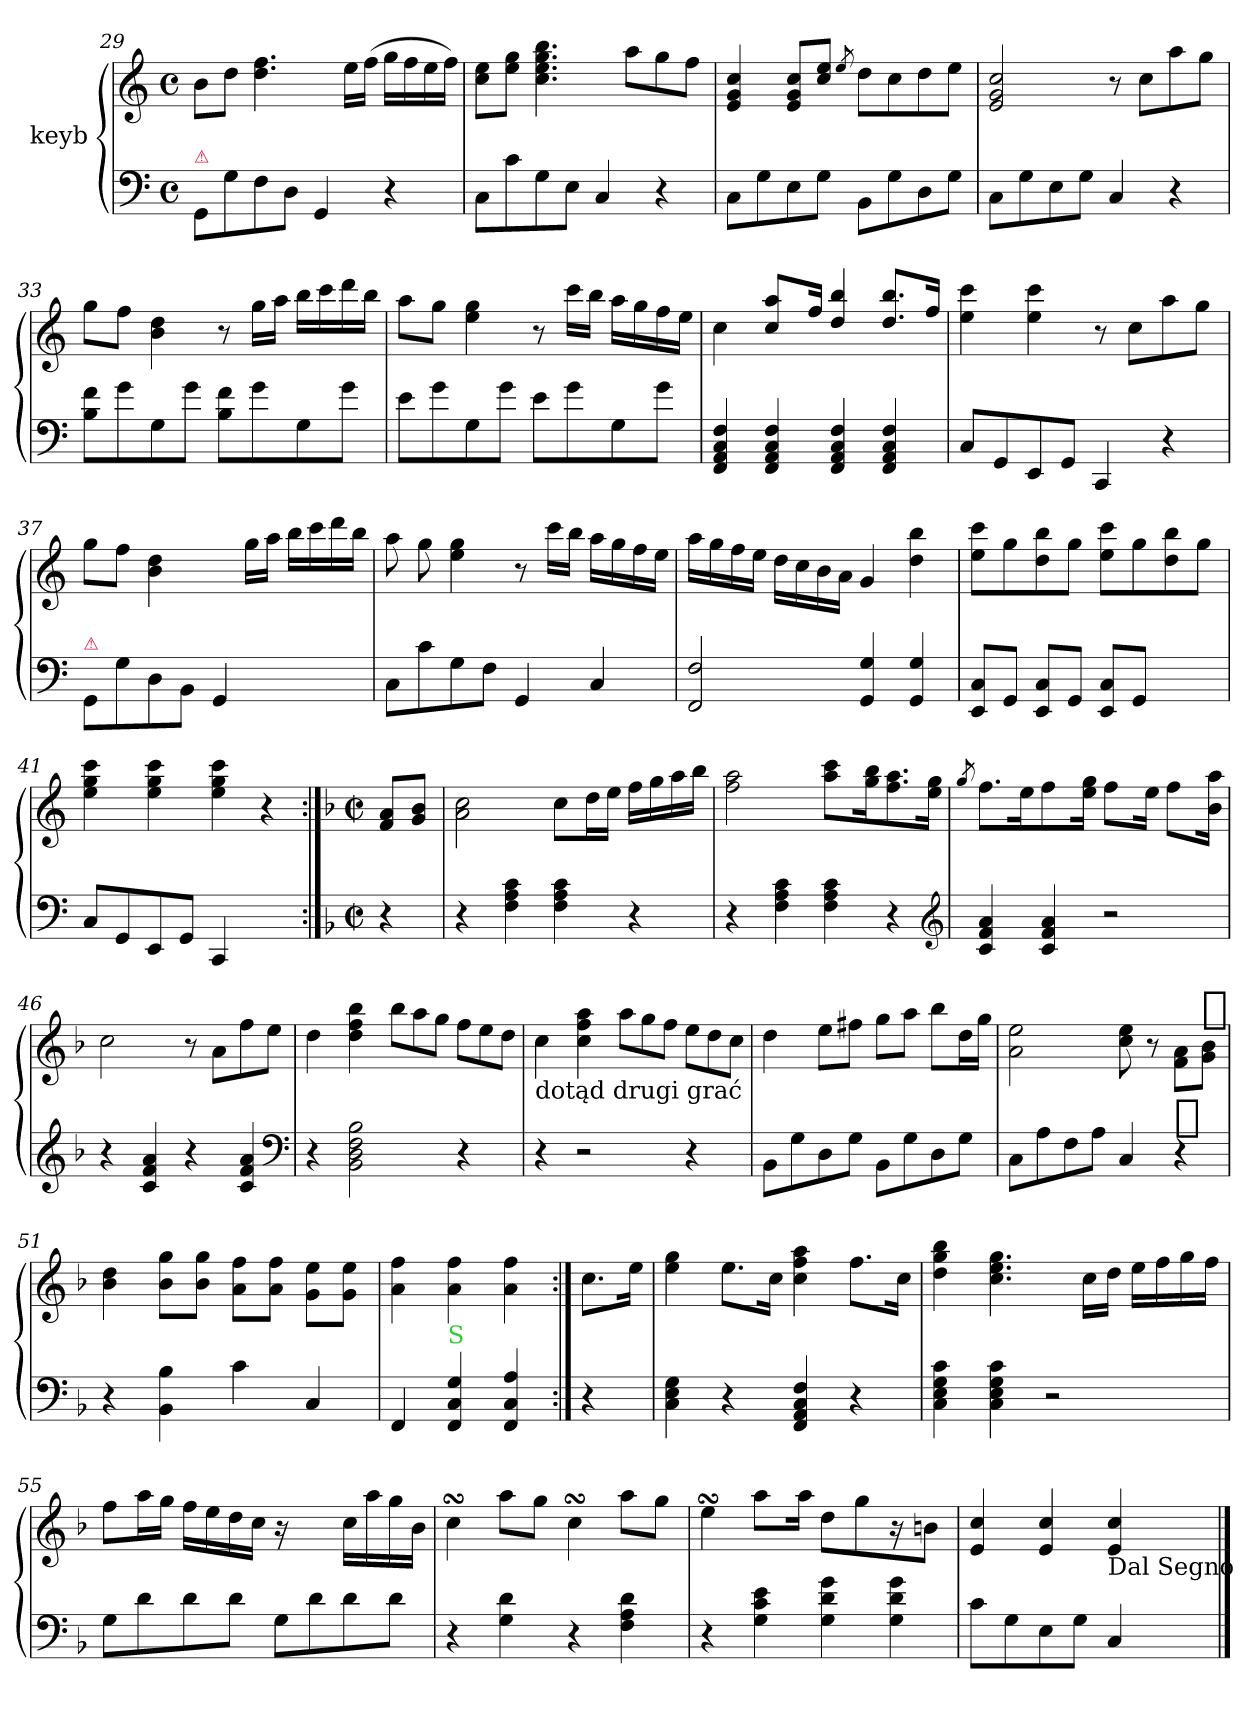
**kern	**kern
*part1	*part1
*staff2	*staff1
*I"keyb	*
*clefF4	*clefG2
*k[]	*k[]
*C:	*C:
*M4/4	*M4/4
*met(c)	*met(c)
=29	=29
!LO:TX:a:color=crimson:t=⚠	!
8GG/L	8b\L
8G\	8dd\J
8F\	4.dd\ 4.ff\
8D\J	.
4GG/	.
.	16ee\LL
.	(16ff\JJ
4r	16gg\LL
.	16ff\
.	16ee\
.	16ff\JJ)
=30	=30
8C\L	8cc\ 8ee\L
8c\	8ee\ 8gg\J
8G\	4.cc\ 4.ee\ 4.gg\ 4.bb\
8E\J	.
4C/	.
.	8aa\L
4r	8gg\
.	8ff\J
=31	=31
8C\L	4e/ 4g/ 4cc/
8G\	.
8E\	8e/ 8g/ 8cc/L
8G\J	8cc/ 8ee/J
.	8qee/
8BB\L	8dd\L
8G\	8cc\
8D\	8dd\
8G\J	8ee\J
=32	=32
8C\L	2e/ 2g/ 2cc/
8G\	.
8E\	.
8G\J	.
4C/	8r
.	8cc\L
4r	8aa\
.	8gg\J
=33	=33
8B\ 8f\L	8gg\L
8g\	8ff\J
8G\	4b\ 4dd\
8g\J	.
8B\ 8f\L	8r
8g\	16gg\LL
.	16aa\JJ
8G\	16bb\LL
.	16ccc\
8g\J	16ddd\
.	16bb\JJ
=34	=34
8e\L	8aa\L
8g\	8gg\J
8G\	4ee\ 4gg\
8g\J	.
8e\L	8r
8g\	16ccc\LL
.	16bb\JJ
8G\	16aa\LL
.	16gg\
8g\J	16ff\
.	16ee\JJ
=35	=35
4FF/ 4AA/ 4C/ 4F/	4cc\
!	!LO:N:vis=8
4FF/ 4AA/ 4C/ 4F/	8.cc/ 8.aa/L
.	16ff/Jk
4FF/ 4AA/ 4C/ 4F/	4dd/ 4bb/
4FF/ 4AA/ 4C/ 4F/	8.dd/ 8.bb/L
.	16ff/Jk
=36	=36
8C/L	4ee\ 4ccc\
8GG/	.
8EE/	4ee\ 4ccc\
8GG/J	.
4CC/	8r
.	8cc\L
4r	8aa\
.	8gg\J
=37	=37
!LO:TX:a:color=crimson:t=⚠	!
8GG/L	8gg\L
8G\	8ff\J
!	!LO:N:vis=4
8D\	4.b\ 4.dd\
8BB\J	.
4GG/	.
.	16gg\LL
.	16aa\JJ
4ryy	16bb\LL
.	16ccc\
.	16ddd\
.	16bb\JJ
=38	=38
8C\L	8aa\
8c\	8gg\
8G\	4ee\ 4gg\
8F\J	.
4GG/	8r
.	16ccc\LL
.	16bb\JJ
4C/	16aa\LL
.	16gg\
.	16ff\
.	16ee\JJ
=39	=39
2FF/ 2F/	16aa\LL
.	16gg\
.	16ff\
.	16ee\JJ
.	16dd\LL
.	16cc\
.	16b\
.	16a\JJ
4GG/ 4G/	4g/
4GG/ 4G/	4dd\ 4bb\
=40	=40
8EE/ 8C/L	8ee\ 8ccc\L
8GG/J	8gg\
8EE/ 8C/L	8dd\ 8bb\
8GG/J	8gg\J
8EE/ 8C/L	8ee\ 8ccc\L
8GG/J	8gg\
4ryy	8dd\ 8bb\
.	8gg\J
=41	=41
8C/L	4ee\ 4gg\ 4ccc\
8GG/	.
8EE/	4ee\ 4gg\ 4ccc\
8GG/J	.
4CC/	4ee\ 4gg\ 4ccc\
4ryy	4r
=42:|!	=42:|!
*k[b-]	*k[b-]
*M2/2	*M2/2
*met(c|)	*met(c|)
4r	8f/ 8a/L
.	8g/ 8b-/J
=43	=43
4r	2a\ 2cc\
4F\ 4A\ 4c\	.
4F\ 4A\ 4c\	8cc\L
.	16dd\L
.	16ee\JJ
4r	16ff\LL
.	16gg\
.	16aa\
.	16bb-\JJ
=44	=44
4r	2ff\ 2aa\
4F\ 4A\ 4c\	.
!	!LO:N:vis=8
4F\ 4A\ 4c\	8.aa\ 8.ccc\L
.	16gg\ 16bb-\K
4r	8.ff\ 8.aa\
.	16ee\ 16gg\Jk
*clefG2	*
=45	=45
.	8qgg/
4c/ 4f/ 4a/	8.ff\L
.	16ee\K
!	!LO:N:vis=8
4c/ 4f/ 4a/	8.ff\
.	16ee\ 16gg\Jk
!	!LO:N:vis=8
2r	8.ff\L
.	16ee\Jk
!	!LO:N:vis=8
.	8.ff\L
.	16b-\ 16aa\Jk
=46	=46
4r	2cc\
4c/ 4f/ 4a/	.
4r	8r
.	8a\L
4c/ 4f/ 4a/	8ff\
.	8ee\J
*clefF4	*
=47	=47
4r	4dd\
2BB-\ 2D\ 2F\ 2B-\	4dd\ 4ff\ 4bb-\
*	*Xtuplet
.	12bb-\L
.	12aa\
.	12gg\J
4r	12ff\L
.	12ee\
.	12dd\J
=48	=48
!	!LO:TX:b:t=dotąd drugi grać
4r	4cc\
2r	4cc\ 4ff\ 4aa\
.	12aa\L
.	12gg\
.	12ff\J
4r	12ee\L
.	12dd\
.	12cc\J
=49	=49
8BB-\L	4dd\
8G\	.
8D\	8ee\L
8G\J	8ff#X\J
8BB-\L	8gg\L
8G\	8aa\J
8D\	8bb-\L
8G\J	16dd\L
.	16gg\JJ
=50	=50
8C\L	2a\ 2ee\
8A\	.
8F\	.
8A\J	.
4C/	8cc\ 8ee\
.	8r
!LO:TX:a:t=[segno]	!
4r	8f\ 8a\L
!	!LO:TX:a:t=[segno]
.	8g\ 8b-\J
=51	=51
4r	4b-\ 4dd\
4BB-\ 4B-\	8b-\ 8gg\L
.	8b-\ 8gg\J
4c\	8a\ 8ff\L
.	8a\ 8ff\J
4C/	8g\ 8ee\L
.	8g\ 8ee\J
=52	=52
4FF/	4a\ 4ff\
!LO:TX:a:color=limegreen:t=S	!
4FF/ 4C/ 4G/	4a\ 4ff\
4FF/ 4C/ 4A/	4a\ 4ff\
=:|!	=:|!
4r	8.cc\L
.	16ee\Jk
=53	=53
4C\ 4E\ 4G\	4ee\ 4gg\
4r	8.ee\L
.	16cc\Jk
4FF/ 4AA/ 4C/ 4F/	4cc\ 4ff\ 4aa\
4r	8.ff\L
.	16cc\Jk
=54	=54
4C\ 4E\ 4G\ 4c\	4dd\ 4gg\ 4bb-\
4C\ 4E\ 4G\ 4c\	4.cc\ 4.ee\ 4.gg\
2r	.
.	16cc\LL
.	16dd\JJ
.	16ee\LL
.	16ff\
.	16gg\
.	16ff\JJ
=55	=55
8G\L	8ff\L
8d\	16aa\L
.	16gg\JJ
8d\	16ff\LL
.	16ee\
8d\J	16dd\
.	16cc\JJ
!	!LO:N:vis=16
8G\L	4r
8d\	.
8d\	16cc\LL
.	16aa\
8d\J	16gg\
.	16b-\JJ
=56	=56
4r	4ccsSSS\
4G\ 4d\	8aa\L
.	8gg\J
4r	4ccsSSS\
4F\ 4A\ 4d\	8aa\L
.	8gg\J
=57	=57
4r	4eesSsS\
!	!LO:N:vis=8
4G\ 4c\ 4e\	8.aa\L
.	16aa\Jk
4G\ 4d\ 4g\	8dd\L
.	8gg\
!	!LO:N:vis=16
4G\ 4d\ 4g\	8r
.	8bn\J
=58	=58
8c\L	4e/ 4cc/
8G\	.
8E\	4e/ 4cc/
8G\J	.
!	!LO:TX:b:t=Dal Segno
4C/	4e/ 4cc/
==	==
*-	*-
